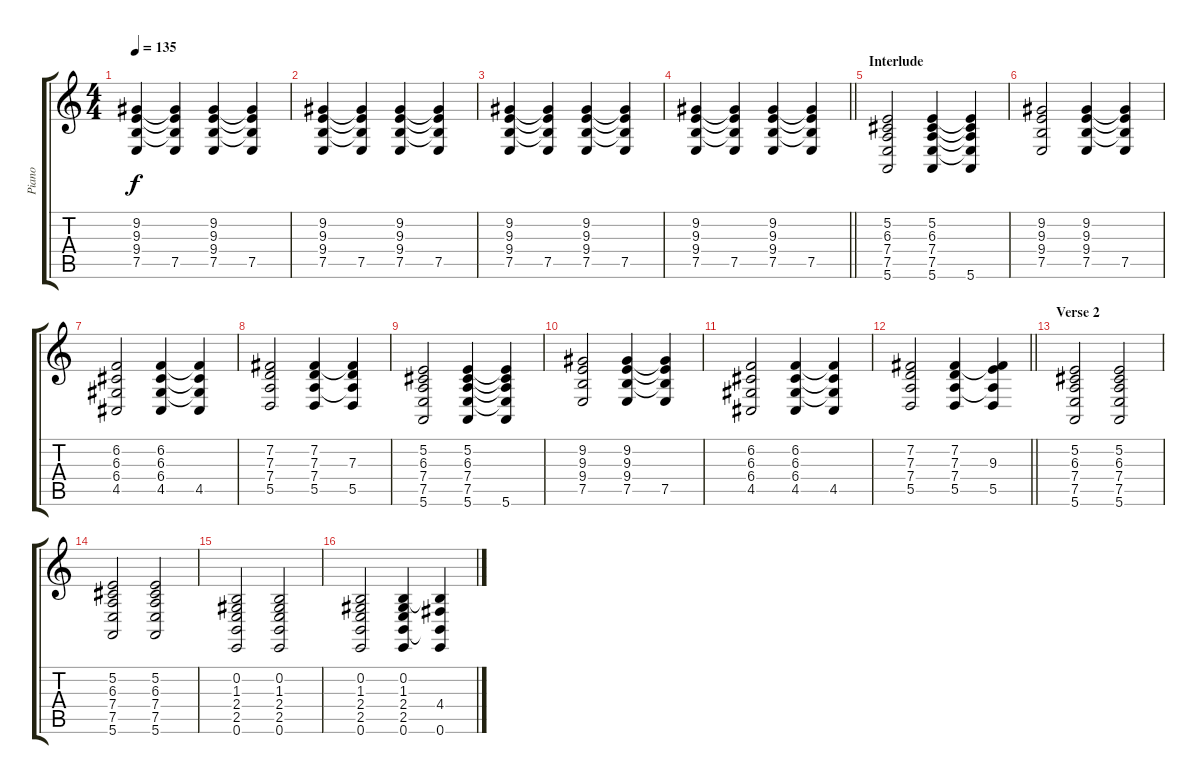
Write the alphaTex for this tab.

\track ("Piano" "Piano") {instrument acousticgrandpiano}
\staff {score tabs}
\tuning (E4 B3 G3 D3 A2 E2) {hide}
\ts (4 4)
\tempo 135
\clef g2
\ks c
(9.2 9.3 9.4 7.5).4{dy f} (9.2{t} 9.3{t} 9.4{t} 7.5).4 (9.2 9.3 9.4 7.5).4 (9.2{t} 9.3{t} 9.4{t} 7.5).4 |
(9.2 9.3 9.4 7.5).4 (9.2{t} 9.3{t} 9.4{t} 7.5).4 (9.2 9.3 9.4 7.5).4 (9.2{t} 9.3{t} 9.4{t} 7.5).4 |
(9.2 9.3 9.4 7.5).4 (9.2{t} 9.3{t} 9.4{t} 7.5).4 (9.2 9.3 9.4 7.5).4 (9.2{t} 9.3{t} 9.4{t} 7.5).4 |
\barLineRight lightlight
(9.2 9.3 9.4 7.5).4 (9.2{t} 9.3{t} 9.4{t} 7.5).4 (9.2 9.3 9.4 7.5).4 (9.2{t} 9.3{t} 9.4{t} 7.5).4 |
\section ("" "Interlude")
(5.2 6.3 7.4 7.5 5.6).2 (5.2 6.3 7.4 7.5 5.6).4 (5.2{t} 6.3{t} 7.4{t} 7.5{t} 5.6).4 |
(9.2 9.3 9.4 7.5).2 (9.2 9.3 9.4 7.5).4 (9.2{t} 9.3{t} 9.4{t} 7.5).4 |
(6.2 6.3 6.4 4.5).2 (6.2 6.3 6.4 4.5).4 (6.2{t} 6.3{t} 6.4{t} 4.5).4 |
(7.2 7.3 7.4 5.5).2 (7.2 7.3 7.4 5.5).4 (7.2{t} 7.3 7.4{t} 5.5).4 |
(5.2 6.3 7.4 7.5 5.6).2 (5.2 6.3 7.4 7.5 5.6).4 (5.2{t} 6.3{t} 7.4{t} 7.5{t} 5.6).4 |
(9.2 9.3 9.4 7.5).2 (9.2 9.3 9.4 7.5).4 (9.2{t} 9.3{t} 9.4{t} 7.5).4 |
(6.2 6.3 6.4 4.5).2 (6.2 6.3 6.4 4.5).4 (6.2{t} 6.3{t} 6.4{t} 4.5).4 |
\barLineRight lightlight
(7.2 7.3 7.4 5.5).2 (7.2 7.3 7.4 5.5).4 (7.2{t} 9.3 7.4{t} 5.5).4 |
\section ("" "Verse 2")
(5.2 6.3 7.4 7.5 5.6).2 (5.2 6.3 7.4 7.5 5.6).2 |
(5.2 6.3 7.4 7.5 5.6).2 (5.2 6.3 7.4 7.5 5.6).2 |
(0.2 1.3 2.4 2.5 0.6).2 (0.2 1.3 2.4 2.5 0.6).2 |
(0.2 1.3 2.4 2.5 0.6).2 (0.2 1.3 2.4 2.5 0.6).4 (0.2{t} 4.4 2.5{t} 0.6).4
